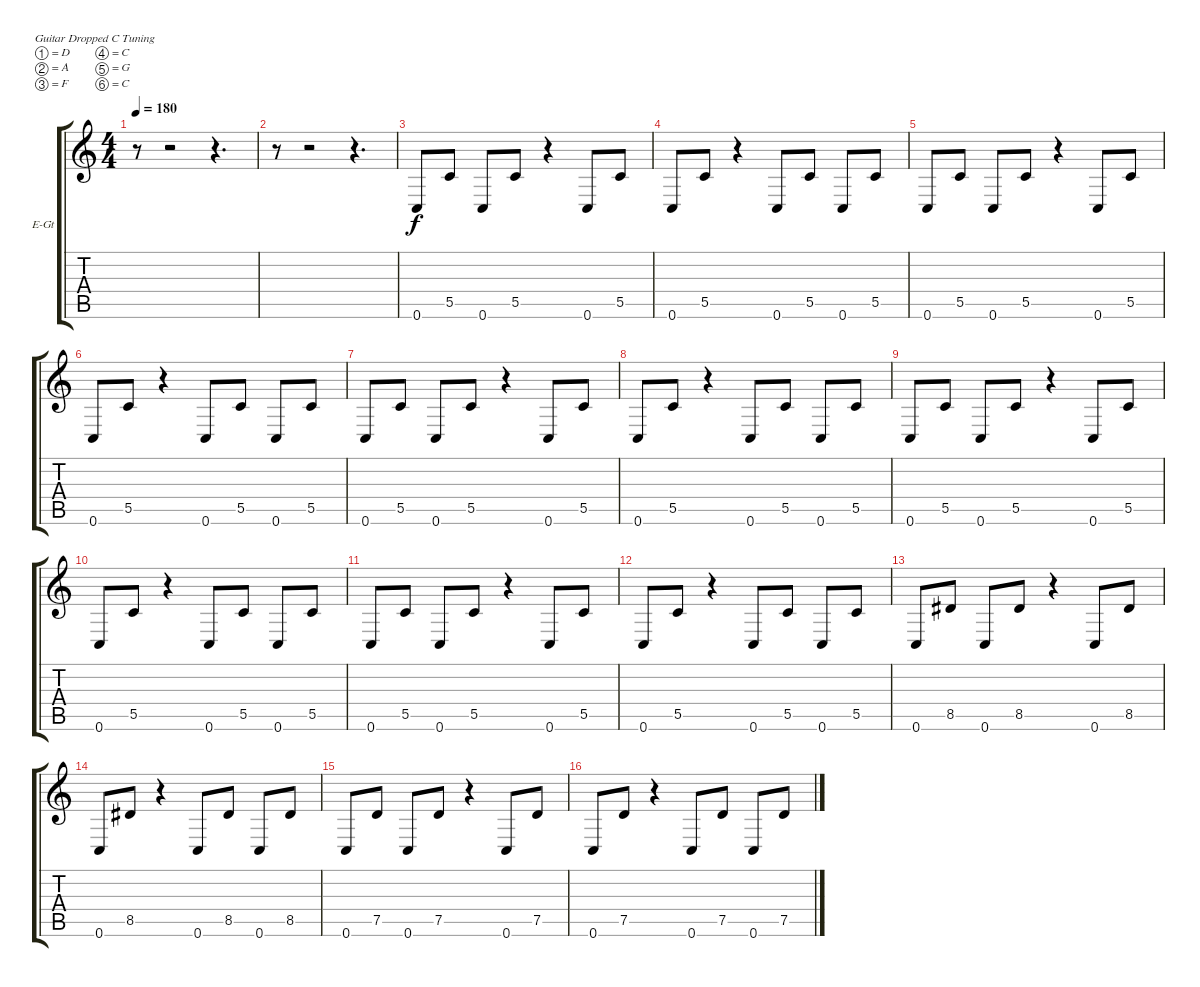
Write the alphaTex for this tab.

\bracketExtendMode groupsimilarinstruments
\firstSystemTrackNameOrientation horizontal
\otherSystemsTrackNameOrientation horizontal
\track ("Utwór 1" "E-Gt") {instrument distortionguitar}
\staff {score tabs}
\tuning (D4 A3 F3 C3 G2 C2)
\ts (4 4)
\tempo 180
\clef g2
\ks c
r.8{dy f} r.2 r.4{d} |
r.8 r.2 r.4{d} |
0.6.8 5.5.8 0.6.8 5.5.8 r.4 0.6.8 5.5.8 |
0.6.8 5.5.8 r.4 0.6.8 5.5.8 0.6.8 5.5.8 |
0.6.8 5.5.8 0.6.8 5.5.8 r.4 0.6.8 5.5.8 |
0.6.8 5.5.8 r.4 0.6.8 5.5.8 0.6.8 5.5.8 |
0.6.8 5.5.8 0.6.8 5.5.8 r.4 0.6.8 5.5.8 |
0.6.8 5.5.8 r.4 0.6.8 5.5.8 0.6.8 5.5.8 |
0.6.8 5.5.8 0.6.8 5.5.8 r.4 0.6.8 5.5.8 |
0.6.8 5.5.8 r.4 0.6.8 5.5.8 0.6.8 5.5.8 |
0.6.8 5.5.8 0.6.8 5.5.8 r.4 0.6.8 5.5.8 |
0.6.8 5.5.8 r.4 0.6.8 5.5.8 0.6.8 5.5.8 |
0.6.8 8.5.8 0.6.8 8.5.8 r.4 0.6.8 8.5.8 |
0.6.8 8.5.8 r.4 0.6.8 8.5.8 0.6.8 8.5.8 |
0.6.8 7.5.8 0.6.8 7.5.8 r.4 0.6.8 7.5.8 |
0.6.8 7.5.8 r.4 0.6.8 7.5.8 0.6.8 7.5.8
